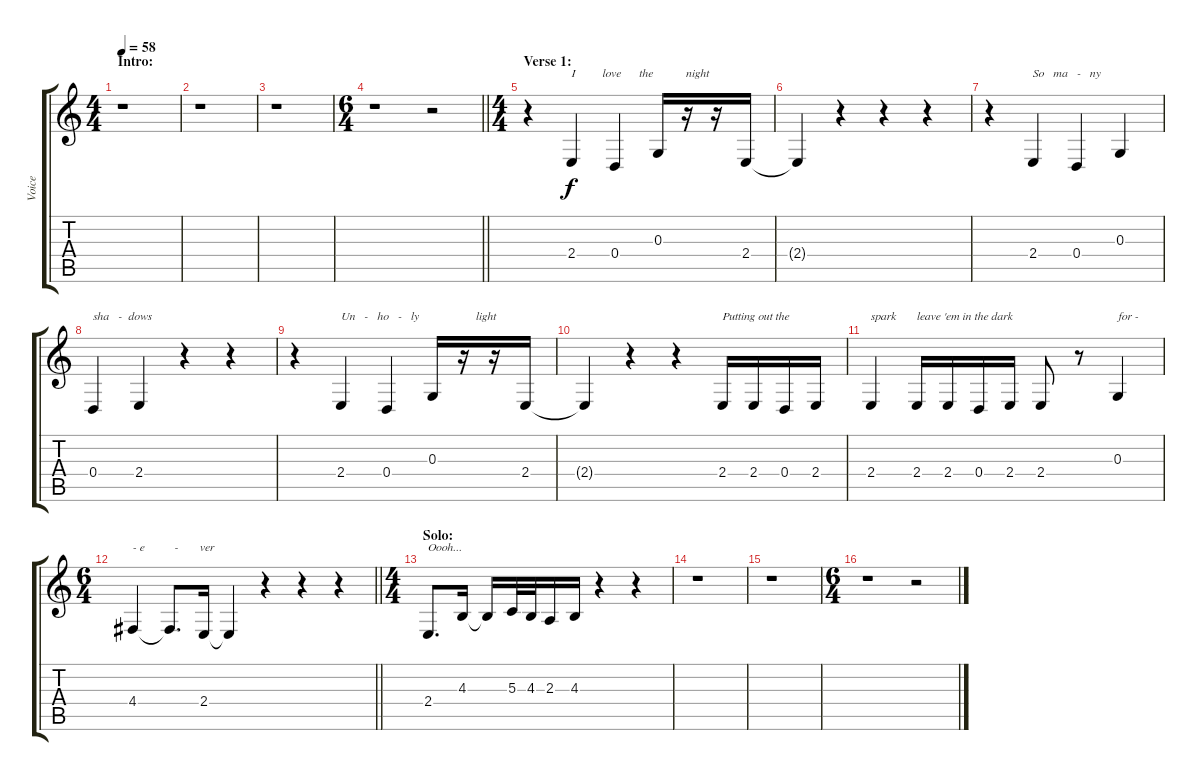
\track ("Voice" "Voice") {instrument violin}
\staff {score tabs}
\tuning (E4 B3 G3 D3 A2 E2) {hide}
\ts (4 4)
\section ("" "Intro:")
\tempo 58
\clef g2
\ks c
r.1{dy f instrument violin} |
r.1 |
r.1 |
\ts (6 4)
\barLineRight lightlight
r.1 r.2 |
\ts (4 4)
\section ("" "Verse 1:")
r.4 2.4.4{txt "I         love      the           night"} 0.4.4 0.3.16 r.16 r.16 2.4.16 |
2.4{t}.4 r.4 r.4 r.4 |
r.4 2.4.4{txt "So   ma   -   ny "} 0.4.4 0.3.4 |
0.4.4{txt "sha   -  dows"} 2.4.4 r.4 r.4 |
r.4 2.4.4{txt "Un   -   ho   -   ly                   light"} 0.4.4 0.3.16 r.16 r.16 2.4.16 |
2.4{t}.4 r.4 r.4 2.4.16{txt "Putting out the "} 2.4.16 0.4.16 2.4.16 |
2.4.4{txt "spark"} 2.4.16{txt "leave 'em in the dark "} 2.4.16 0.4.16 2.4.16 2.4.8 r.8 0.3.4{txt "for - "} |
\ts (6 4)
\barLineRight lightlight
4.4.4{txt "- e          -       ver"} 4.4{t}.8{d} 2.4.16 2.4{t}.4 r.4 r.4 r.4 |
\ts (4 4)
\section ("" "Solo:")
2.4.8{d txt "Oooh..."} 4.3.16 4.3{t}.16 5.3.32 4.3.32 2.3.16 4.3.16 r.4 r.4 |
r.1 |
r.1 |
\ts (6 4)
r.1 r.2
